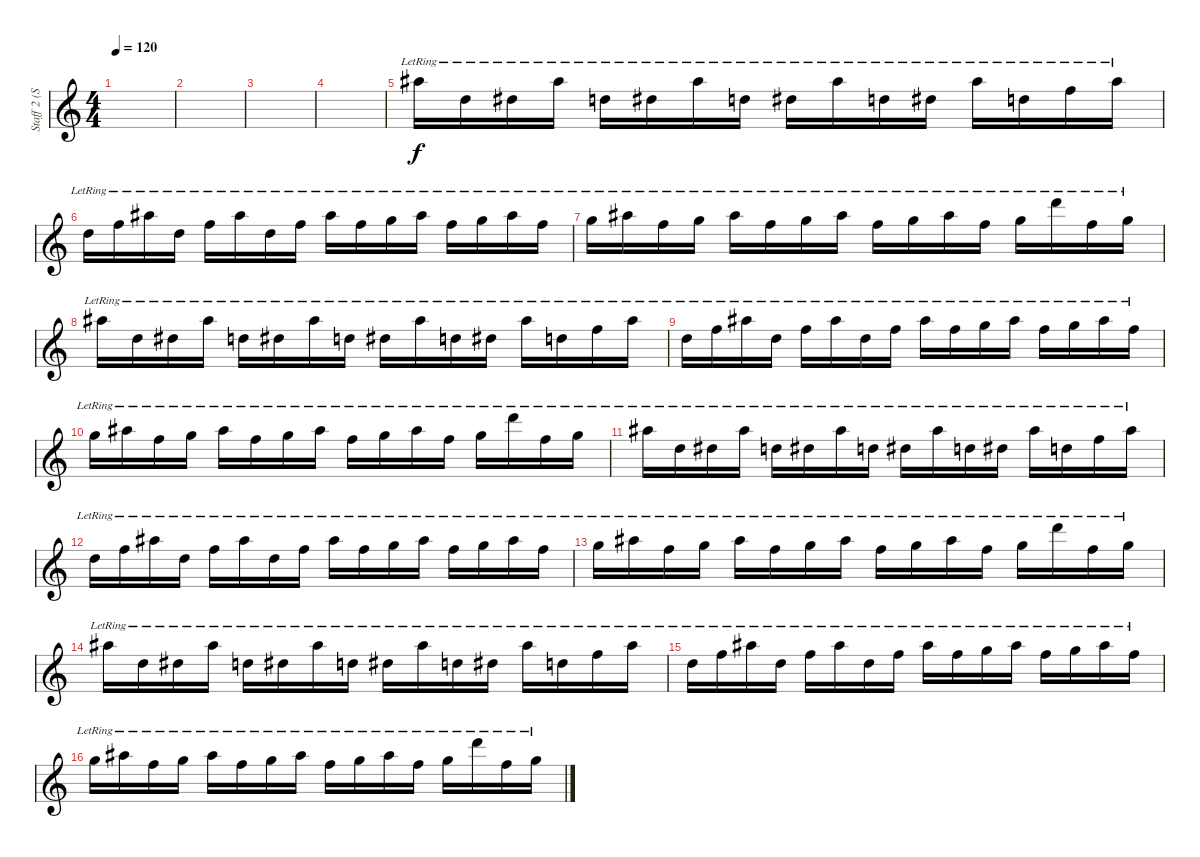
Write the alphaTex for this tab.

\track ("Staff 2 (Staff 1)" "Staff 2 (S") {instrument acousticgrandpiano}
\staff {score}
\tuning (E4 B3 G3 D3 A2 E2 B1) {hide}
\ts (4 4)
\tempo 120
\clef g2
\ks c
|
|
|
|
18.1{lr}.16 10.1{lr}.16 11.1{lr}.16 18.1{lr}.16 10.1{lr}.16 11.1{lr}.16 18.1{lr}.16 10.1{lr}.16 11.1{lr}.16 18.1{lr}.16 10.1{lr}.16 11.1{lr}.16 18.1{lr}.16 10.1{lr}.16 13.1{lr}.16 18.1{lr}.16 |
10.1{lr}.16 13.1{lr}.16 18.1{lr}.16 10.1{lr}.16 13.1{lr}.16 18.1{lr}.16 10.1{lr}.16 13.1{lr}.16 18.1{lr}.16 13.1{lr}.16 15.1{lr}.16 18.1{lr}.16 13.1{lr}.16 15.1{lr}.16 18.1{lr}.16 13.1{lr}.16 |
15.1{lr}.16 18.1{lr}.16 13.1{lr}.16 15.1{lr}.16 18.1{lr}.16 13.1{lr}.16 15.1{lr}.16 18.1{lr}.16 13.1{lr}.16 15.1{lr}.16 18.1{lr}.16 13.1{lr}.16 15.1{lr}.16 22.1{lr}.16 13.1{lr}.16 15.1{lr}.16 |
18.1{lr}.16 10.1{lr}.16 11.1{lr}.16 18.1{lr}.16 10.1{lr}.16 11.1{lr}.16 18.1{lr}.16 10.1{lr}.16 11.1{lr}.16 18.1{lr}.16 10.1{lr}.16 11.1{lr}.16 18.1{lr}.16 10.1{lr}.16 13.1{lr}.16 18.1{lr}.16 |
10.1{lr}.16 13.1{lr}.16 18.1{lr}.16 10.1{lr}.16 13.1{lr}.16 18.1{lr}.16 10.1{lr}.16 13.1{lr}.16 18.1{lr}.16 13.1{lr}.16 15.1{lr}.16 18.1{lr}.16 13.1{lr}.16 15.1{lr}.16 18.1{lr}.16 13.1{lr}.16 |
15.1{lr}.16 18.1{lr}.16 13.1{lr}.16 15.1{lr}.16 18.1{lr}.16 13.1{lr}.16 15.1{lr}.16 18.1{lr}.16 13.1{lr}.16 15.1{lr}.16 18.1{lr}.16 13.1{lr}.16 15.1{lr}.16 22.1{lr}.16 13.1{lr}.16 15.1{lr}.16 |
18.1{lr}.16 10.1{lr}.16 11.1{lr}.16 18.1{lr}.16 10.1{lr}.16 11.1{lr}.16 18.1{lr}.16 10.1{lr}.16 11.1{lr}.16 18.1{lr}.16 10.1{lr}.16 11.1{lr}.16 18.1{lr}.16 10.1{lr}.16 13.1{lr}.16 18.1{lr}.16 |
10.1{lr}.16 13.1{lr}.16 18.1{lr}.16 10.1{lr}.16 13.1{lr}.16 18.1{lr}.16 10.1{lr}.16 13.1{lr}.16 18.1{lr}.16 13.1{lr}.16 15.1{lr}.16 18.1{lr}.16 13.1{lr}.16 15.1{lr}.16 18.1{lr}.16 13.1{lr}.16 |
15.1{lr}.16 18.1{lr}.16 13.1{lr}.16 15.1{lr}.16 18.1{lr}.16 13.1{lr}.16 15.1{lr}.16 18.1{lr}.16 13.1{lr}.16 15.1{lr}.16 18.1{lr}.16 13.1{lr}.16 15.1{lr}.16 22.1{lr}.16 13.1{lr}.16 15.1{lr}.16 |
18.1{lr}.16 10.1{lr}.16 11.1{lr}.16 18.1{lr}.16 10.1{lr}.16 11.1{lr}.16 18.1{lr}.16 10.1{lr}.16 11.1{lr}.16 18.1{lr}.16 10.1{lr}.16 11.1{lr}.16 18.1{lr}.16 10.1{lr}.16 13.1{lr}.16 18.1{lr}.16 |
10.1{lr}.16 13.1{lr}.16 18.1{lr}.16 10.1{lr}.16 13.1{lr}.16 18.1{lr}.16 10.1{lr}.16 13.1{lr}.16 18.1{lr}.16 13.1{lr}.16 15.1{lr}.16 18.1{lr}.16 13.1{lr}.16 15.1{lr}.16 18.1{lr}.16 13.1{lr}.16 |
15.1{lr}.16 18.1{lr}.16 13.1{lr}.16 15.1{lr}.16 18.1{lr}.16 13.1{lr}.16 15.1{lr}.16 18.1{lr}.16 13.1{lr}.16 15.1{lr}.16 18.1{lr}.16 13.1{lr}.16 15.1{lr}.16 22.1{lr}.16 13.1{lr}.16 15.1{lr}.16
